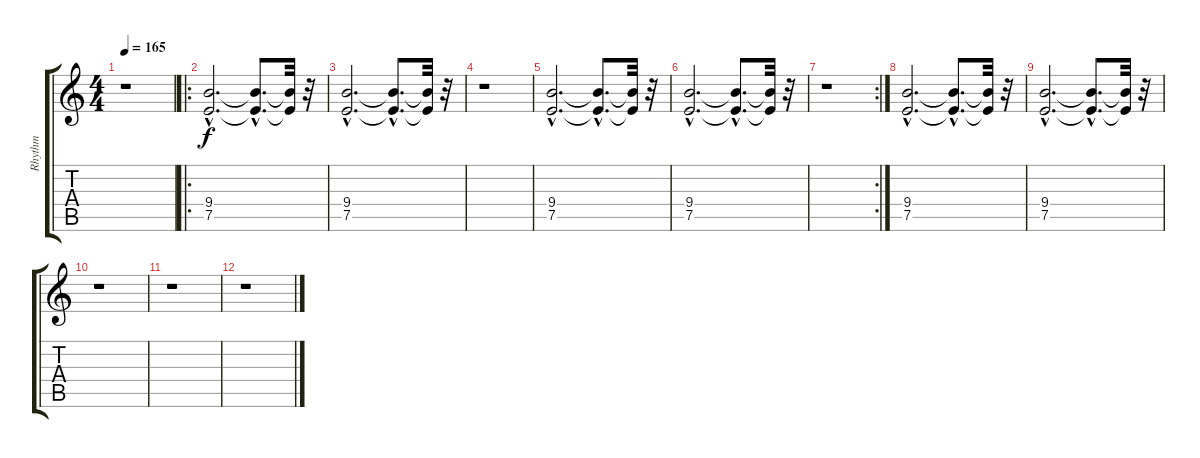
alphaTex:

\track ("Rhythm" "Rhythm") {instrument distortionguitar}
\staff {score tabs}
\tuning (E4 B3 G3 D3 A2 E2) {hide}
\ts (4 4)
\tempo 165
\clef g2
\ks c
r.1{dy f} |
\ro
(9.4{hac} 7.5{hac}).2{d} (9.4{hac t} 7.5{hac t}).8{d} (9.4{t} 7.5{t}).32 r.32 |
(9.4{hac} 7.5{hac}).2{d} (9.4{hac t} 7.5{hac t}).8{d} (9.4{t} 7.5{t}).32 r.32 |
r.1 |
(9.4{hac} 7.5{hac}).2{d} (9.4{hac t} 7.5{hac t}).8{d} (9.4{t} 7.5{t}).32 r.32 |
(9.4{hac} 7.5{hac}).2{d} (9.4{hac t} 7.5{hac t}).8{d} (9.4{t} 7.5{t}).32 r.32 |
\rc 2
r.1 |
(9.4{hac} 7.5{hac}).2{d} (9.4{hac t} 7.5{hac t}).8{d} (9.4{t} 7.5{t}).32 r.32 |
(9.4{hac} 7.5{hac}).2{d} (9.4{hac t} 7.5{hac t}).8{d} (9.4{t} 7.5{t}).32 r.32 |
r.1 |
r.1 |
r.1
